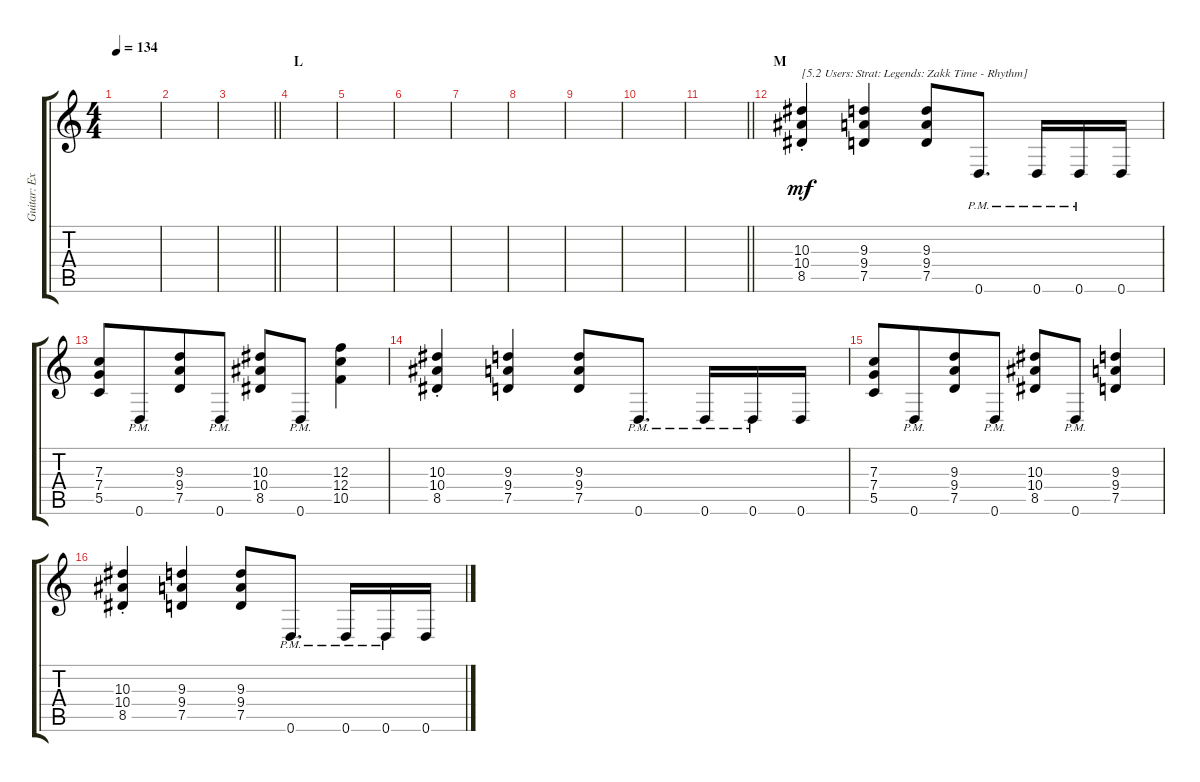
\track ("Guitar: Extra" "Guitar: Ex") {instrument overdrivenguitar}
\staff {score tabs}
\tuning (D4 A3 F3 C3 G2 D2) {hide}
\ts (4 4)
\tempo 134
\clef g2
\ks c
|
|
\barLineRight lightlight
|
\section ("" "L")
|
|
|
|
|
|
|
\barLineRight lightlight
|
\section ("" "M")
(10.3{st} 10.4{st} 8.5{st}).4{txt "[5.2 Users: Strat: Legends: Zakk Time - Rhythm]" dy mf volume 10 instrument distortionguitar} (9.3 9.4 7.5).4 (9.3 9.4 7.5).8 0.6{pm}.8{d} 0.6{pm}.16 0.6{pm}.16 0.6.16 |
(7.3 7.4 5.5).8 0.6{pm}.8{beam merge} (9.3 9.4 7.5).8 0.6{pm}.8 (10.3 10.4 8.5).8 0.6{pm}.8 (12.3 12.4 10.5).4 |
(10.3{st} 10.4{st} 8.5{st}).4 (9.3 9.4 7.5).4 (9.3 9.4 7.5).8 0.6{pm}.8{d} 0.6{pm}.16 0.6{pm}.16 0.6.16 |
(7.3 7.4 5.5).8 0.6{pm}.8{beam merge} (9.3 9.4 7.5).8 0.6{pm}.8 (10.3 10.4 8.5).8 0.6{pm}.8 (9.3 9.4 7.5).4 |
(10.3{st} 10.4{st} 8.5{st}).4 (9.3 9.4 7.5).4 (9.3 9.4 7.5).8 0.6{pm}.8{d} 0.6{pm}.16 0.6{pm}.16 0.6.16
